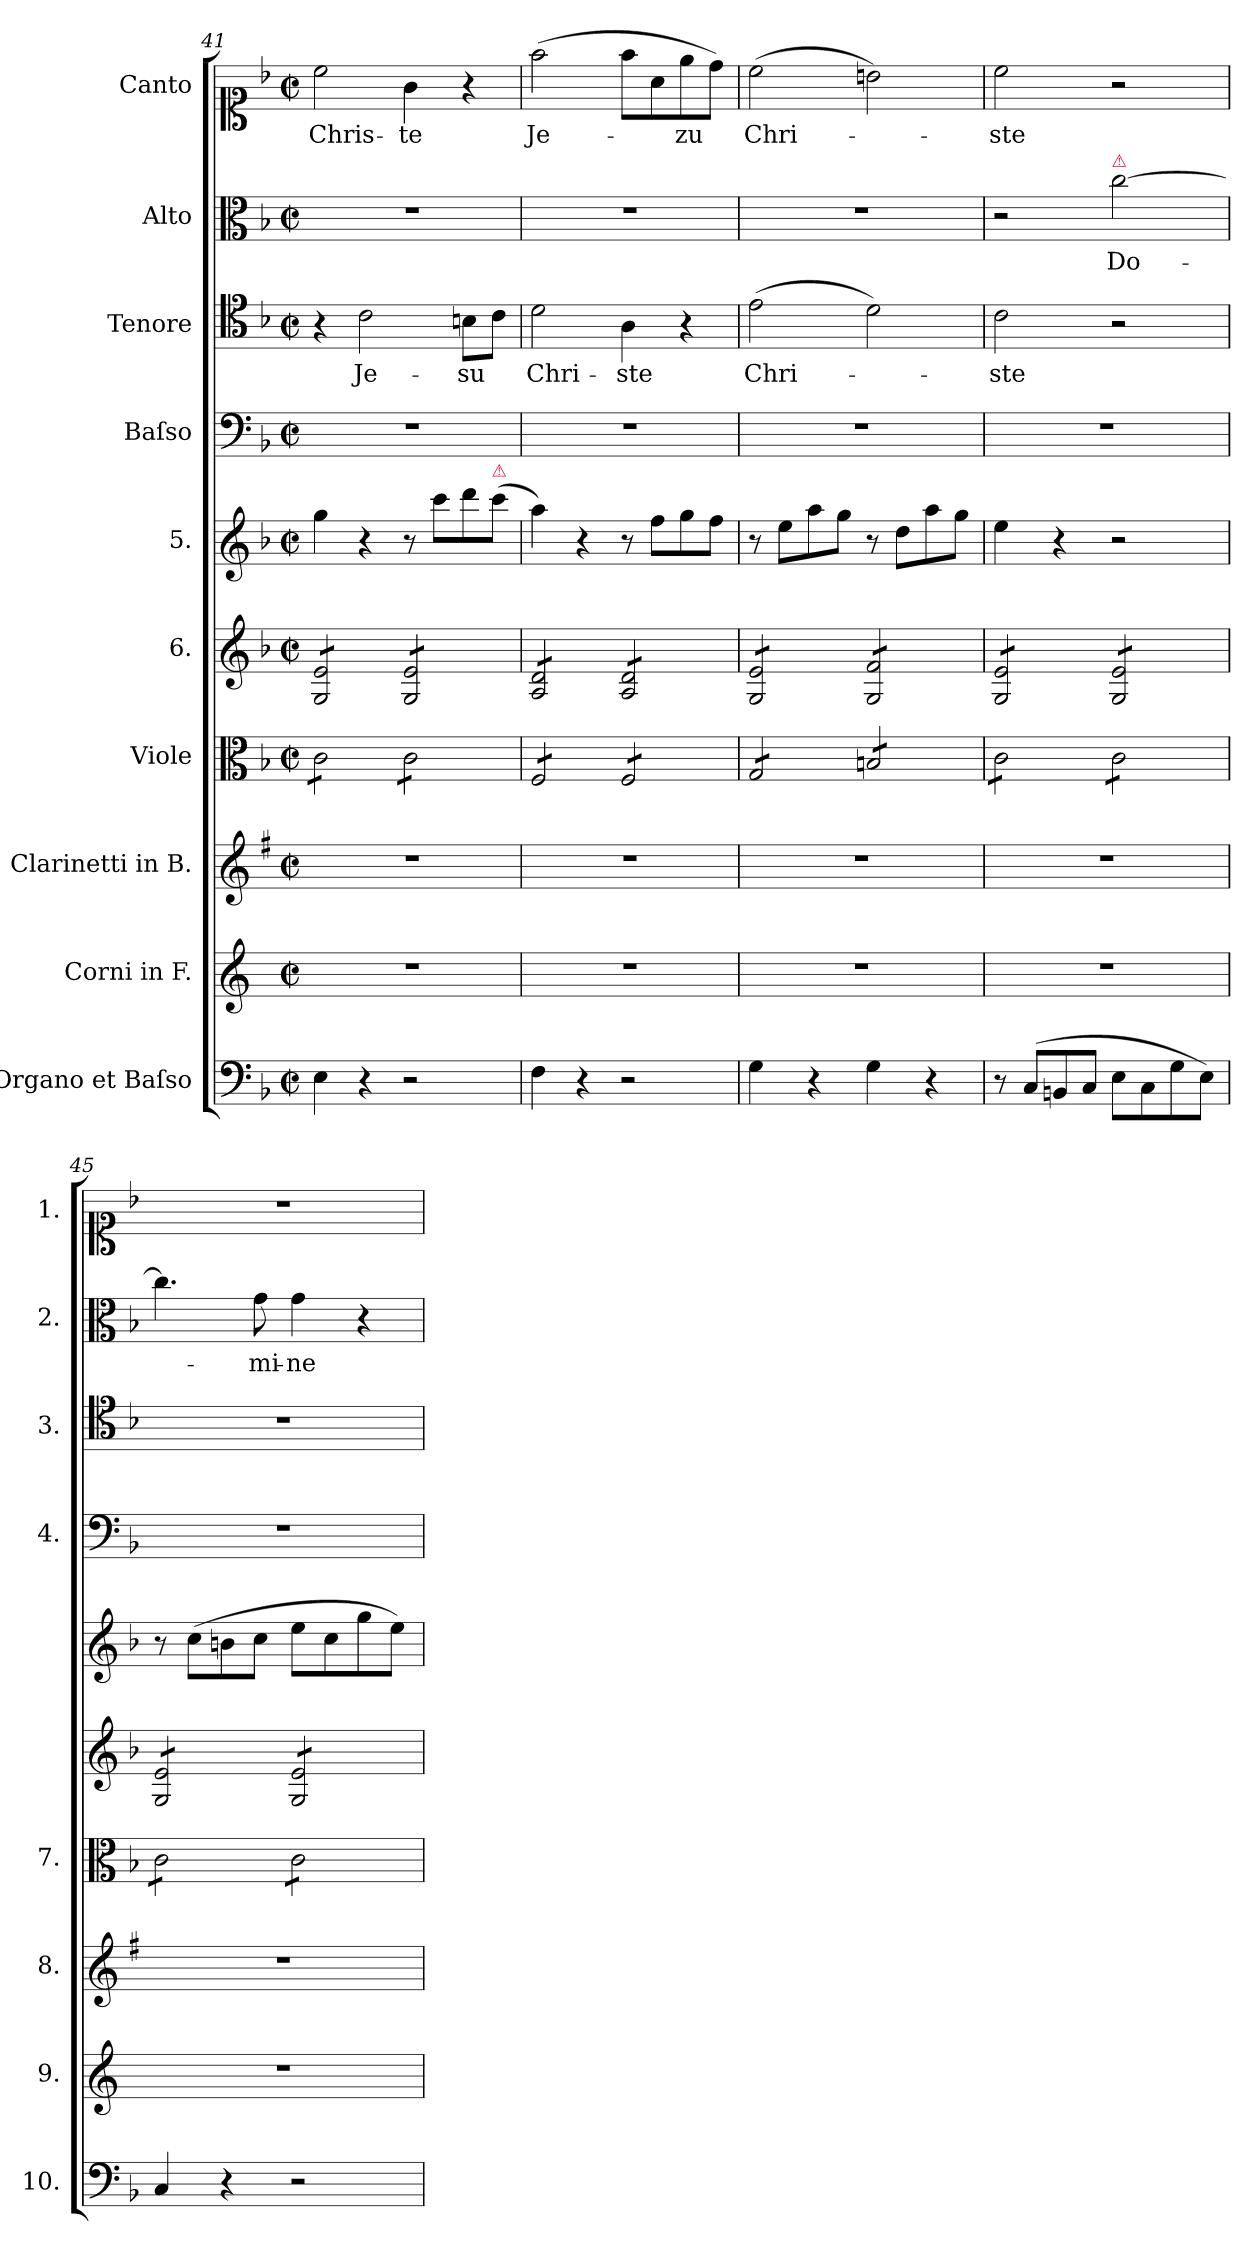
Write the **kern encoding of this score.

**kern	**kern	**kern	**kern	**kern	**kern	**kern	**kern	**text	**kern	**text	**kern	**text
*part10	*part9	*part8	*part7	*part6	*part5	*part4	*part3	*part3	*part2	*part2	*part1	*part1
*staff10	*staff9	*staff8	*staff7	*staff6	*staff5	*staff4	*staff3	*staff3	*staff2	*staff2	*staff1	*staff1
*I"Organo et Baſso	*I"Corni in F.	*I"Clarinetti in B.	*I"Viole	*I"6.	*I"5.	*I"Baſso	*I"Tenore	*	*I"Alto	*	*I"Canto	*
*I'10.	*I'9.	*I'8.	*I'7.	*	*	*I'4.	*I'3.	*	*I'2.	*	*I'1.	*
*clefF4	*clefG2	*clefG2	*clefC3	*clefG2	*clefG2	*clefF4	*clefC4	*	*clefC3	*	*clefC1	*
*	*ITrd4c7	*ITrd1c2	*	*	*	*	*	*	*	*	*	*
*k[b-]	*k[b-]	*k[b-]	*k[b-]	*k[b-]	*k[b-]	*k[b-]	*k[b-]	*	*k[b-]	*	*k[b-]	*
*M2/2	*M2/2	*M2/2	*M2/2	*M2/2	*M2/2	*M2/2	*M2/2	*	*M2/2	*	*M2/2	*
*met(c|)	*met(c|)	*met(c|)	*met(c|)	*met(c|)	*met(c|)	*met(c|)	*met(c|)	*	*met(c|)	*	*met(c|)	*
=41	=41	=41	=41	=41	=41	=41	=41	=41	=41	=41	=41	=41
*	*	*	*tremolo	*	*	*	*	*	*	*	*	*
*	*	*	*	*tremolo	*	*	*	*	*	*	*	*
4E\	1r	1r	8c\L	8G/ 8e/L	4gg\	1r	4r	.	1r	.	2cc\	Chris-
.	.	.	8c\	8G/ 8e/	.	.	.	.	.	.	.	.
4r	.	.	8c\	8G/ 8e/	4r	.	2c\	Je-	.	.	.	.
.	.	.	8c\J	8G/ 8e/J	.	.	.	.	.	.	.	.
2r	.	.	8c\L	8G/ 8e/L	8r	.	.	.	.	.	4g\	-te
.	.	.	8c\	8G/ 8e/	8ccc\L	.	.	.	.	.	.	.
.	.	.	8c\	8G/ 8e/	8ddd\	.	8Bn\L	-su	.	.	4r	.
!	!	!	!	!	!LO:TX:a:color=crimson:t=⚠	!	!	!	!	!	!	!
.	.	.	8c\J	8G/ 8e/J	(8ccc\J	.	8c\J	.	.	.	.	.
=42	=42	=42	=42	=42	=42	=42	=42	=42	=42	=42	=42	=42
4F\	1r	1r	8F/L	8A/ 8d/L	4aa\)	1r	2d\	Chri-	1r	.	(2ff\	Je-
.	.	.	8F/	8A/ 8d/	.	.	.	.	.	.	.	.
4r	.	.	8F/	8A/ 8d/	4r	.	.	.	.	.	.	.
.	.	.	8F/J	8A/ 8d/J	.	.	.	.	.	.	.	.
2r	.	.	8F/L	8A/ 8d/L	8r	.	4A\	-ste	.	.	8ff\L	.
.	.	.	8F/	8A/ 8d/	8ff\L	.	.	.	.	.	8a\	.
.	.	.	8F/	8A/ 8d/	8gg\	.	4r	.	.	.	8ee\	-zu
.	.	.	8F/J	8A/ 8d/J	8ff\J	.	.	.	.	.	8dd\J)	.
=43	=43	=43	=43	=43	=43	=43	=43	=43	=43	=43	=43	=43
4G\	1r	1r	8G/L	8G/ 8e/L	8r	1r	(2e\	Chri-	1r	.	(2cc\	Chri-
.	.	.	8G/	8G/ 8e/	8ee\L	.	.	.	.	.	.	.
4r	.	.	8G/	8G/ 8e/	8aa\	.	.	.	.	.	.	.
.	.	.	8G/J	8G/ 8e/J	8gg\J	.	.	.	.	.	.	.
4G\	.	.	8Bn/L	8G/ 8f/L	8r	.	2d\)	.	.	.	2bn\)	.
.	.	.	8Bn/	8G/ 8f/	8dd\L	.	.	.	.	.	.	.
4r	.	.	8Bn/	8G/ 8f/	8aa\	.	.	.	.	.	.	.
.	.	.	8Bn/J	8G/ 8f/J	8gg\J	.	.	.	.	.	.	.
=44	=44	=44	=44	=44	=44	=44	=44	=44	=44	=44	=44	=44
8r	1r	1r	8c\L	8G/ 8e/L	4ee\	1r	2c\	-ste	2r	.	2cc\	-ste
(8C/L	.	.	8c\	8G/ 8e/	.	.	.	.	.	.	.	.
8BBn/	.	.	8c\	8G/ 8e/	4r	.	.	.	.	.	.	.
8C/J	.	.	8c\J	8G/ 8e/J	.	.	.	.	.	.	.	.
!	!	!	!	!	!	!	!	!	!LO:TX:a:color=crimson:t=⚠	!	!	!
8E\L	.	.	8c\L	8G/ 8e/L	2r	.	2r	.	[2cc\	Do-	2r	.
8C\	.	.	8c\	8G/ 8e/	.	.	.	.	.	.	.	.
8G\	.	.	8c\	8G/ 8e/	.	.	.	.	.	.	.	.
8E\J)	.	.	8c\J	8G/ 8e/J	.	.	.	.	.	.	.	.
=45	=45	=45	=45	=45	=45	=45	=45	=45	=45	=45	=45	=45
4C/	1r	1r	8c\L	8G/ 8e/L	8r	1r	1r	.	4.cc\]	.	1r	.
.	.	.	8c\	8G/ 8e/	(8cc\L	.	.	.	.	.	.	.
4r	.	.	8c\	8G/ 8e/	8bn\	.	.	.	.	.	.	.
.	.	.	8c\J	8G/ 8e/J	8cc\J	.	.	.	8g\	-mi-	.	.
2r	.	.	8c\L	8G/ 8e/L	8ee\L	.	.	.	4g\	-ne	.	.
.	.	.	8c\	8G/ 8e/	8cc\	.	.	.	.	.	.	.
.	.	.	8c\	8G/ 8e/	8gg\	.	.	.	4r	.	.	.
.	.	.	8c\J	8G/ 8e/J	8ee\J)	.	.	.	.	.	.	.
*	*	*	*	*Xtremolo	*	*	*	*	*	*	*	*
*	*	*	*Xtremolo	*	*	*	*	*	*	*	*	*
=	=	=	=	=	=	=	=	=	=	=	=	=
*-	*-	*-	*-	*-	*-	*-	*-	*-	*-	*-	*-	*-
